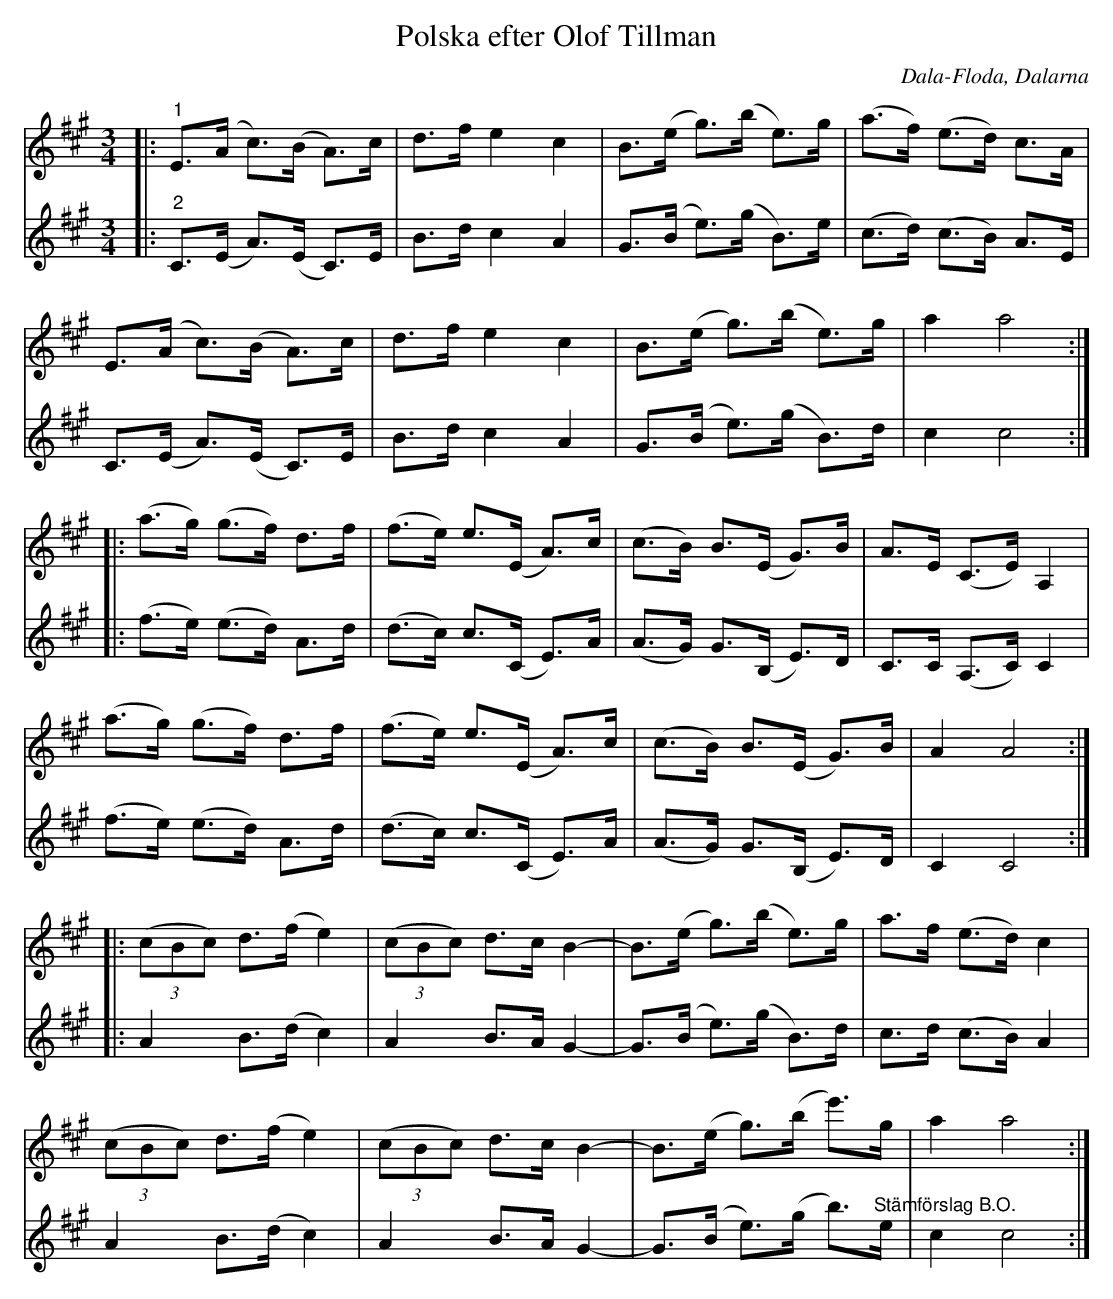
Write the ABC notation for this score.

X:1
T:Polska efter Olof Tillman
O:Dala-Floda, Dalarna
L:1/8
M:3/4
K:A
V:1
|:"^1" E>(A c>)(B A>)c | d>f e2 c2 | B>(e g>)(b e>)g | (a>f) (e>d) c>A |
E>(A c>)(B A>)c | d>f e2 c2 | B>(e g>)(b e>)g | a2 a4 ::
(a>g) (g>f) d>f | (f>e) e>(E A>)c | (c>B) B>(E G>)B | A>E (C>E) A,2 |
(a>g) (g>f) d>f | (f>e) e>(E A>)c | (c>B) B>(E G>)B | A2 A4 ::
(3(cBc) d>(f e2) | (3(cBc) d>c B2- | B>(e g>)(b e>)g | a>f (e>d) c2 |
(3(cBc) d>(f e2) | (3(cBc) d>c B2- | B>(e g>)(b e'>)g | a2 a4 :|
V:2
|:"^2" C>(E A>)(E C>)E | B>d c2 A2 | G>(B e>)(g B>)e | (c>d) (c>B) A>E |
C>(E A>)(E C>)E | B>d c2 A2 | G>(B e>)(g B>)d | c2 c4 ::
(f>e) (e>d) A>d | (d>c) c>(C E>)A | (A>G) G>(B, E>)D | C>C (A,>C) C2 |
(f>e) (e>d) A>d | (d>c) c>(C E>)A | (A>G) G>(B, E>)D | C2 C4 ::
A2 B>(d c2) | A2 B>A G2- | G>(B e>)(g B>)d | c>d (c>B) A2 |
A2 B>(d c2) | A2 B>A G2- | G>(B e>)(g b>)"^Stämförslag B.O."e | c2 c4 :|
